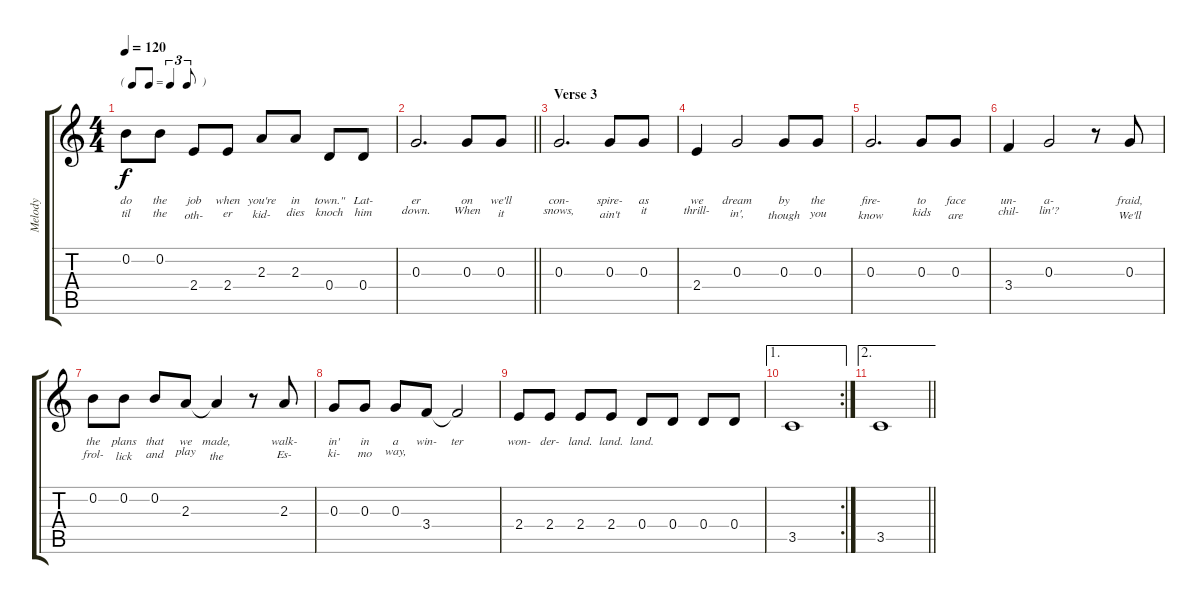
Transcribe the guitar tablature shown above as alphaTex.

\track ("Melody" "Melody") {instrument acousticguitarsteel}
\staff {score tabs}
\tuning (E4 B3 G3 D3 A2 E2) {hide}
\ts (4 4)
\tf triplet8th
\tempo 120
\clef g2
\ks c
0.2.8{lyrics (0 "") lyrics (1 "do") lyrics (2 "til") lyrics (3 "") lyrics (4 "") dy f} 0.2.8{lyrics (0 "") lyrics (1 "the") lyrics (2 "the") lyrics (3 "") lyrics (4 "")} 2.4.8{lyrics (0 "") lyrics (1 "job") lyrics (2 "oth-") lyrics (3 "") lyrics (4 "")} 2.4.8{lyrics (0 "") lyrics (1 "when") lyrics (2 "er") lyrics (3 "") lyrics (4 "")} 2.3.8{lyrics (0 "") lyrics (1 "you're") lyrics (2 "kid-") lyrics (3 "") lyrics (4 "")} 2.3.8{lyrics (0 "") lyrics (1 "in") lyrics (2 "dies") lyrics (3 "") lyrics (4 "")} 0.4.8{lyrics (0 "") lyrics (1 "town.\"") lyrics (2 "knoch") lyrics (3 "") lyrics (4 "")} 0.4.8{lyrics (0 "") lyrics (1 "Lat-") lyrics (2 "him") lyrics (3 "") lyrics (4 "")} |
\barLineRight lightlight
0.3.2{d lyrics (0 "") lyrics (1 "er") lyrics (2 "down.") lyrics (3 "") lyrics (4 "")} 0.3.8{lyrics (0 "") lyrics (1 "on") lyrics (2 "When") lyrics (3 "") lyrics (4 "")} 0.3.8{lyrics (0 "") lyrics (1 "we'll") lyrics (2 "it") lyrics (3 "") lyrics (4 "")} |
\section ("" "Verse 3")
0.3.2{d lyrics (0 "") lyrics (1 "con-") lyrics (2 "snows,") lyrics (3 "") lyrics (4 "")} 0.3.8{lyrics (0 "") lyrics (1 "spire-") lyrics (2 "ain't") lyrics (3 "") lyrics (4 "")} 0.3.8{lyrics (0 "") lyrics (1 "as") lyrics (2 "it") lyrics (3 "") lyrics (4 "")} |
2.4.4{lyrics (0 "") lyrics (1 "we") lyrics (2 "thrill-") lyrics (3 "") lyrics (4 "")} 0.3.2{lyrics (0 "") lyrics (1 "dream") lyrics (2 "in',") lyrics (3 "") lyrics (4 "")} 0.3.8{lyrics (0 "") lyrics (1 "by") lyrics (2 "though") lyrics (3 "") lyrics (4 "")} 0.3.8{lyrics (0 "") lyrics (1 "the") lyrics (2 "you") lyrics (3 "") lyrics (4 "")} |
0.3.2{d lyrics (0 "") lyrics (1 "fire-") lyrics (2 "know") lyrics (3 "") lyrics (4 "")} 0.3.8{lyrics (0 "") lyrics (1 "to") lyrics (2 "kids") lyrics (3 "") lyrics (4 "")} 0.3.8{lyrics (0 "") lyrics (1 "face") lyrics (2 "are") lyrics (3 "") lyrics (4 "")} |
3.4.4{lyrics (0 "") lyrics (1 "un-") lyrics (2 "chil-") lyrics (3 "") lyrics (4 "")} 0.3.2{lyrics (0 "") lyrics (1 "a-") lyrics (2 "lin'?") lyrics (3 "") lyrics (4 "")} r.8 0.3.8{lyrics (0 "") lyrics (1 "fraid,") lyrics (2 "We'll") lyrics (3 "") lyrics (4 "")} |
0.2.8{lyrics (0 "") lyrics (1 "the") lyrics (2 "frol-") lyrics (3 "") lyrics (4 "")} 0.2.8{lyrics (0 "") lyrics (1 "plans") lyrics (2 "lick") lyrics (3 "") lyrics (4 "")} 0.2.8{lyrics (0 "") lyrics (1 "that") lyrics (2 "and") lyrics (3 "") lyrics (4 "")} 2.3.8{lyrics (0 "") lyrics (1 "we") lyrics (2 "play") lyrics (3 "") lyrics (4 "")} 2.3{t}.4{lyrics (0 "") lyrics (1 "made,") lyrics (2 "the") lyrics (3 "") lyrics (4 "")} r.8 2.3.8{lyrics (0 "") lyrics (1 "walk-") lyrics (2 "Es-") lyrics (3 "") lyrics (4 "")} |
0.3.8{lyrics (0 "") lyrics (1 "in'") lyrics (2 "ki-") lyrics (3 "") lyrics (4 "")} 0.3.8{lyrics (0 "") lyrics (1 "in") lyrics (2 "mo") lyrics (3 "") lyrics (4 "")} 0.3.8{lyrics (0 "") lyrics (1 "a") lyrics (2 "way,") lyrics (3 "") lyrics (4 "")} 3.4.8{lyrics (0 "") lyrics (1 "win-") lyrics (2 "") lyrics (3 "") lyrics (4 "")} 3.4{t}.2{lyrics (0 "") lyrics (1 "ter") lyrics (2 "") lyrics (3 "") lyrics (4 "")} |
2.4.8{lyrics (0 "") lyrics (1 "won-") lyrics (2 "") lyrics (3 "") lyrics (4 "")} 2.4.8{lyrics (0 "") lyrics (1 "der-") lyrics (2 "") lyrics (3 "") lyrics (4 "")} 2.4.8{lyrics (0 "") lyrics (1 "land.") lyrics (2 "") lyrics (3 "") lyrics (4 "")} 2.4.8{lyrics (0 "") lyrics (1 "land.") lyrics (2 "") lyrics (3 "") lyrics (4 "")} 0.4.8{lyrics (0 "") lyrics (1 "land.") lyrics (2 "") lyrics (3 "") lyrics (4 "")} 0.4.8 0.4.8 0.4.8 |
\ae 1
\rc 2
3.5.1 |
\ae 2
\barLineRight lightlight
3.5.1
